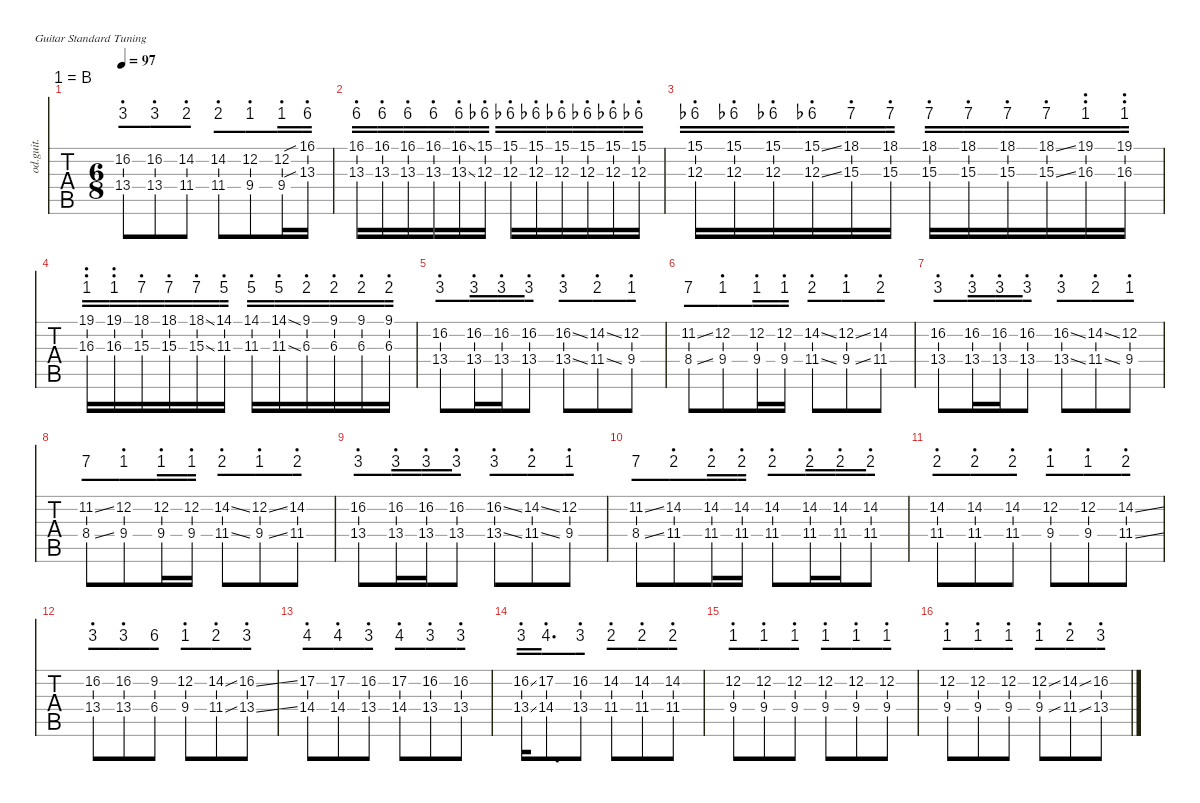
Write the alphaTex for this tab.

\defaultSystemsLayout 4
\hideDynamics
\bracketExtendMode nobrackets
\chordDiagramsInScore
\track ("Overdriven Guitar" "od.guit.") {instrument overdrivenguitar}
\staff {tabs numbered}
\tuning (E4 B3 G3 D3 A2 E2)
\ts (6 8)
\tempo 97
\clef g2
\ks b
(16.2{acc #} 13.4{acc #}).8{dy mf} (16.2{acc #} 13.4{acc #}).8 (14.2{acc #} 11.4{acc #}).8 (14.2{acc #} 11.4{acc #}).8 (12.2{acc forcenatural} 9.4{acc forcenatural}).8 (12.2{acc forcenatural} 9.4{acc forcenatural}).16 (16.1{sib acc #} 13.3{sib acc #}).16 |
(16.1{acc #} 13.3{acc #}).16 (16.1{acc #} 13.3{acc #}).16 (16.1{acc #} 13.3{acc #}).16 (16.1{acc #} 13.3{acc #}).16 (16.1{ss acc #} 13.3{ss acc #}).16 (15.1{acc forcenatural} 12.3{acc forcenatural}).16 (15.1{acc forcenatural} 12.3{acc forcenatural}).16 (15.1{acc forcenatural} 12.3{acc forcenatural}).16 (15.1{acc forcenatural} 12.3{acc forcenatural}).16 (15.1{acc forcenatural} 12.3{acc forcenatural}).16 (15.1{acc forcenatural} 12.3{acc forcenatural}).16 (15.1{acc forcenatural} 12.3{acc forcenatural}).16 |
(15.1{acc forcenatural} 12.3{acc forcenatural}).16 (15.1{acc forcenatural} 12.3{acc forcenatural}).16 (15.1{acc forcenatural} 12.3{acc forcenatural}).16 (15.1{ss acc forcenatural} 12.3{ss acc forcenatural}).16 (18.1{acc #} 15.3{acc #}).16 (18.1{acc #} 15.3{acc #}).16 (18.1{acc #} 15.3{acc #}).16 (18.1{acc #} 15.3{acc #}).16 (18.1{acc #} 15.3{acc #}).16 (18.1{ss acc #} 15.3{ss acc #}).16 (19.1{acc forcenatural} 16.3{acc forcenatural}).16 (19.1{acc forcenatural} 16.3{acc forcenatural}).16 |
(19.1{acc forcenatural} 16.3{acc forcenatural}).16 (19.1{acc forcenatural} 16.3{acc forcenatural}).16 (18.1{acc #} 15.3{acc #}).16 (18.1{acc #} 15.3{acc #}).16 (18.1{ss acc #} 15.3{ss acc #}).16 (14.1{acc #} 11.3{acc #}).16 (14.1{acc #} 11.3{acc #}).16 (14.1{ss acc #} 11.3{ss acc #}).16 (9.1{acc #} 6.3{acc #}).16 (9.1{acc #} 6.3{acc #}).16 (9.1{acc #} 6.3{acc #}).16 (9.1{acc #} 6.3{acc #}).16 |
(16.2{acc #} 13.4{acc #}).8 (16.2{acc #} 13.4{acc #}).16 (16.2{acc #} 13.4{acc #}).16 (16.2{acc #} 13.4{acc #}).8 (16.2{ss acc #} 13.4{ss acc #}).8 (14.2{ss acc #} 11.4{ss acc #}).8 (12.2{acc forcenatural} 9.4{acc forcenatural}).8 |
(11.2{ss acc #} 8.4{ss acc #}).8 (12.2{acc forcenatural} 9.4{acc forcenatural}).8 (12.2{acc forcenatural} 9.4{acc forcenatural}).16 (12.2{acc forcenatural} 9.4{acc forcenatural}).16 (14.2{ss acc #} 11.4{ss acc #}).8 (12.2{ss acc forcenatural} 9.4{ss acc forcenatural}).8 (14.2{acc #} 11.4{acc #}).8 |
(16.2{acc #} 13.4{acc #}).8 (16.2{acc #} 13.4{acc #}).16 (16.2{acc #} 13.4{acc #}).16 (16.2{acc #} 13.4{acc #}).8 (16.2{ss acc #} 13.4{ss acc #}).8 (14.2{ss acc #} 11.4{ss acc #}).8 (12.2{acc forcenatural} 9.4{acc forcenatural}).8 |
(11.2{ss acc #} 8.4{ss acc #}).8 (12.2{acc forcenatural} 9.4{acc forcenatural}).8 (12.2{acc forcenatural} 9.4{acc forcenatural}).16 (12.2{acc forcenatural} 9.4{acc forcenatural}).16 (14.2{ss acc #} 11.4{ss acc #}).8 (12.2{ss acc forcenatural} 9.4{ss acc forcenatural}).8 (14.2{acc #} 11.4{acc #}).8 |
(16.2{acc #} 13.4{acc #}).8 (16.2{acc #} 13.4{acc #}).16 (16.2{acc #} 13.4{acc #}).16 (16.2{acc #} 13.4{acc #}).8 (16.2{ss acc #} 13.4{ss acc #}).8 (14.2{ss acc #} 11.4{ss acc #}).8 (12.2{acc forcenatural} 9.4{acc forcenatural}).8 |
(11.2{ss acc #} 8.4{ss acc #}).8 (14.2{acc #} 11.4{acc #}).8 (14.2{acc #} 11.4{acc #}).16 (14.2{acc #} 11.4{acc #}).16 (14.2{acc #} 11.4{acc #}).8 (14.2{acc #} 11.4{acc #}).16 (14.2{acc #} 11.4{acc #}).16 (14.2{acc #} 11.4{acc #}).8 |
(14.2{acc #} 11.4{acc #}).8 (14.2{acc #} 11.4{acc #}).8 (14.2{acc #} 11.4{acc #}).8 (12.2{acc forcenatural} 9.4{acc forcenatural}).8 (12.2{acc forcenatural} 9.4{acc forcenatural}).8 (14.2{ss acc #} 11.4{ss acc #}).8 |
(16.2{acc #} 13.4{acc #}).8 (16.2{acc #} 13.4{acc #}).8 (9.2{acc #} 6.4{acc #}).8 (12.2{acc forcenatural} 9.4{acc forcenatural}).8 (14.2{ss acc #} 11.4{ss acc #}).8 (16.2{ss acc #} 13.4{ss acc #}).8 |
(17.2{acc forcenatural} 14.4{acc forcenatural}).8 (17.2{acc forcenatural} 14.4{acc forcenatural}).8 (16.2{acc #} 13.4{acc #}).8 (17.2{acc forcenatural} 14.4{acc forcenatural}).8 (16.2{acc #} 13.4{acc #}).8 (16.2{acc #} 13.4{acc #}).8 |
(16.2{ss acc #} 13.4{ss acc #}).16 (17.2{acc forcenatural} 14.4{acc forcenatural}).8{d} (16.2{acc #} 13.4{acc #}).8 (14.2{acc #} 11.4{acc #}).8 (14.2{acc #} 11.4{acc #}).8 (14.2{acc #} 11.4{acc #}).8 |
(12.2{acc forcenatural} 9.4{acc forcenatural}).8 (12.2{acc forcenatural} 9.4{acc forcenatural}).8 (12.2{acc forcenatural} 9.4{acc forcenatural}).8 (12.2{acc forcenatural} 9.4{acc forcenatural}).8 (12.2{acc forcenatural} 9.4{acc forcenatural}).8 (12.2{acc forcenatural} 9.4{acc forcenatural}).8 |
(12.2{acc forcenatural} 9.4{acc forcenatural}).8 (12.2{acc forcenatural} 9.4{acc forcenatural}).8 (12.2{acc forcenatural} 9.4{acc forcenatural}).8 (12.2{ss acc forcenatural} 9.4{ss acc forcenatural}).8 (14.2{ss acc #} 11.4{ss acc #}).8 (16.2{acc #} 13.4{acc #}).8
